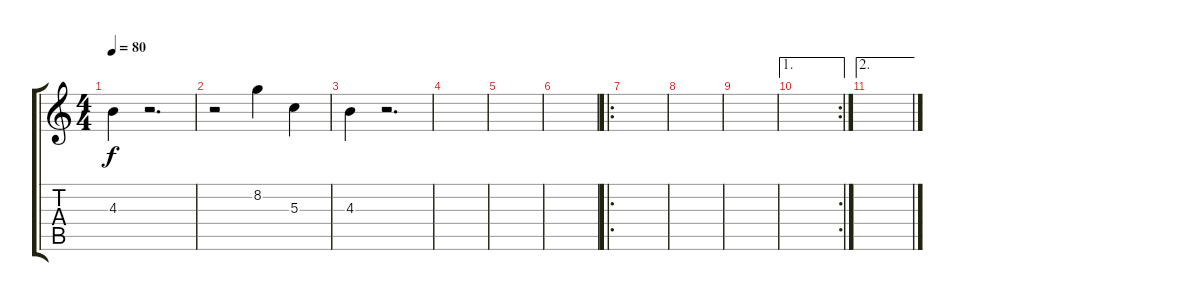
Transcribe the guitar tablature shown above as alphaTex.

\track "" {instrument overdrivenguitar}
\staff {score tabs}
\tuning (E4 B3 G3 D3 A2 E2) {hide}
\ts (4 4)
\tempo 80
\clef g2
\ks c
4.3.4{dy f} r.2{d} |
r.2 8.2.4 5.3.4 |
4.3.4{instrument violin} r.2{d} |
|
|
|
\ro
|
|
|
\ae 1
\rc 2
|
\ae 2
